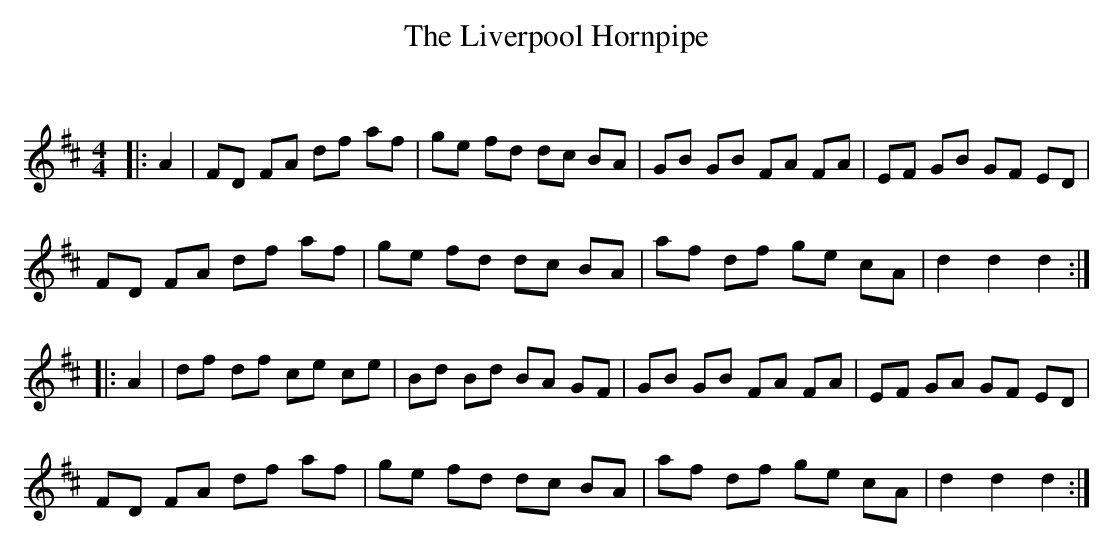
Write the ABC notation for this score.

X:1
T: The Liverpool Hornpipe
C:
Q: 232
K:D
M:4/4
L:1/8
|:A2|FD FA df af|ge fd dc BA|GB GB FA FA|EF GB GF ED|
FD FA df af|ge fd dc BA|af df ge cA|d2 d2 d2:|
|:A2|df df ce ce|Bd Bd BA GF|GB GB FA FA|EF GA GF ED|
FD FA df af|ge fd dc BA|af df ge cA|d2 d2 d2:|
